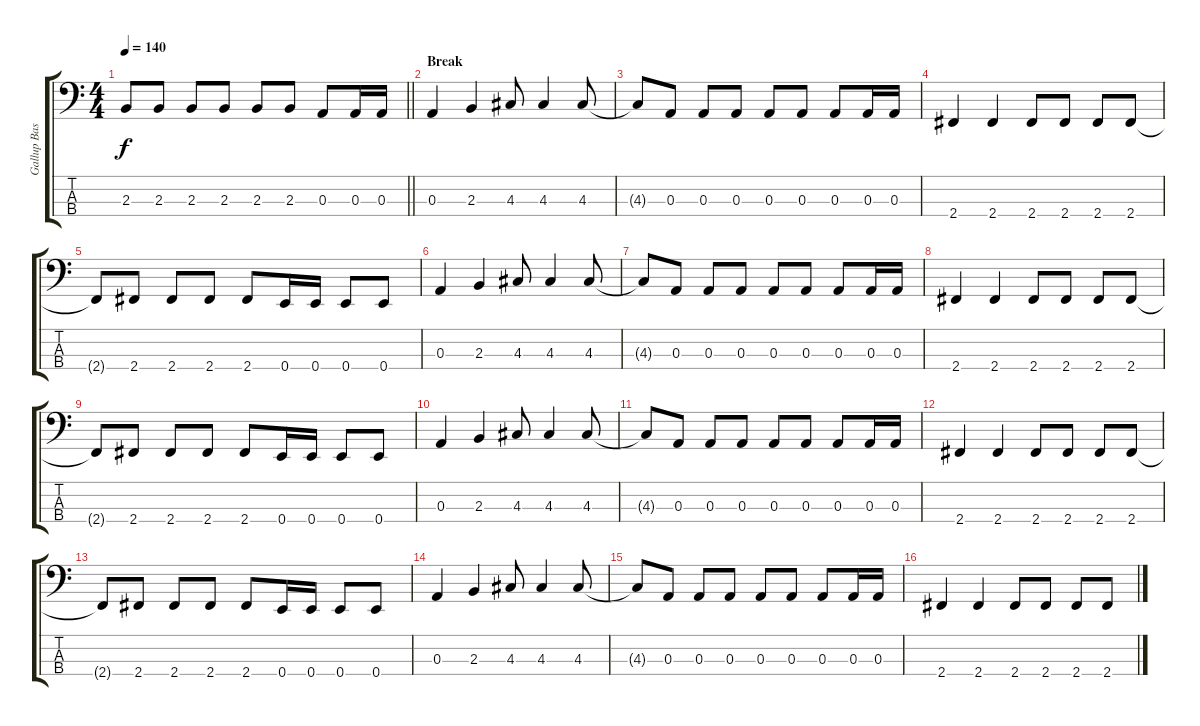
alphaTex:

\track ("Gallup Bass" "Gallup Bas") {instrument electricbassfinger}
\staff {score tabs}
\tuning (G2 D2 A1 E1) {hide}
\ts (4 4)
\tempo 140
\clef f4
\barLineRight lightlight
\ks c
2.3{t}.8{dy f} 2.3.8 2.3.8 2.3.8 2.3.8 2.3.8 0.3.8 0.3.16 0.3.16 |
\section ("" "Break")
0.3.4 2.3.4 4.3.8 4.3.4 4.3.8 |
4.3{t}.8 0.3.8 0.3.8 0.3.8 0.3.8 0.3.8 0.3.8 0.3.16 0.3.16 |
2.4.4 2.4.4 2.4.8 2.4.8 2.4.8 2.4.8 |
2.4{t}.8 2.4.8 2.4.8 2.4.8 2.4.8 0.4.16 0.4.16 0.4.8 0.4.8 |
0.3.4 2.3.4 4.3.8 4.3.4 4.3.8 |
4.3{t}.8 0.3.8 0.3.8 0.3.8 0.3.8 0.3.8 0.3.8 0.3.16 0.3.16 |
2.4.4 2.4.4 2.4.8 2.4.8 2.4.8 2.4.8 |
2.4{t}.8 2.4.8 2.4.8 2.4.8 2.4.8 0.4.16 0.4.16 0.4.8 0.4.8 |
0.3.4 2.3.4 4.3.8 4.3.4 4.3.8 |
4.3{t}.8 0.3.8 0.3.8 0.3.8 0.3.8 0.3.8 0.3.8 0.3.16 0.3.16 |
2.4.4 2.4.4 2.4.8 2.4.8 2.4.8 2.4.8 |
2.4{t}.8 2.4.8 2.4.8 2.4.8 2.4.8 0.4.16 0.4.16 0.4.8 0.4.8 |
0.3.4 2.3.4 4.3.8 4.3.4 4.3.8 |
4.3{t}.8 0.3.8 0.3.8 0.3.8 0.3.8 0.3.8 0.3.8 0.3.16 0.3.16 |
2.4.4 2.4.4 2.4.8 2.4.8 2.4.8 2.4.8
